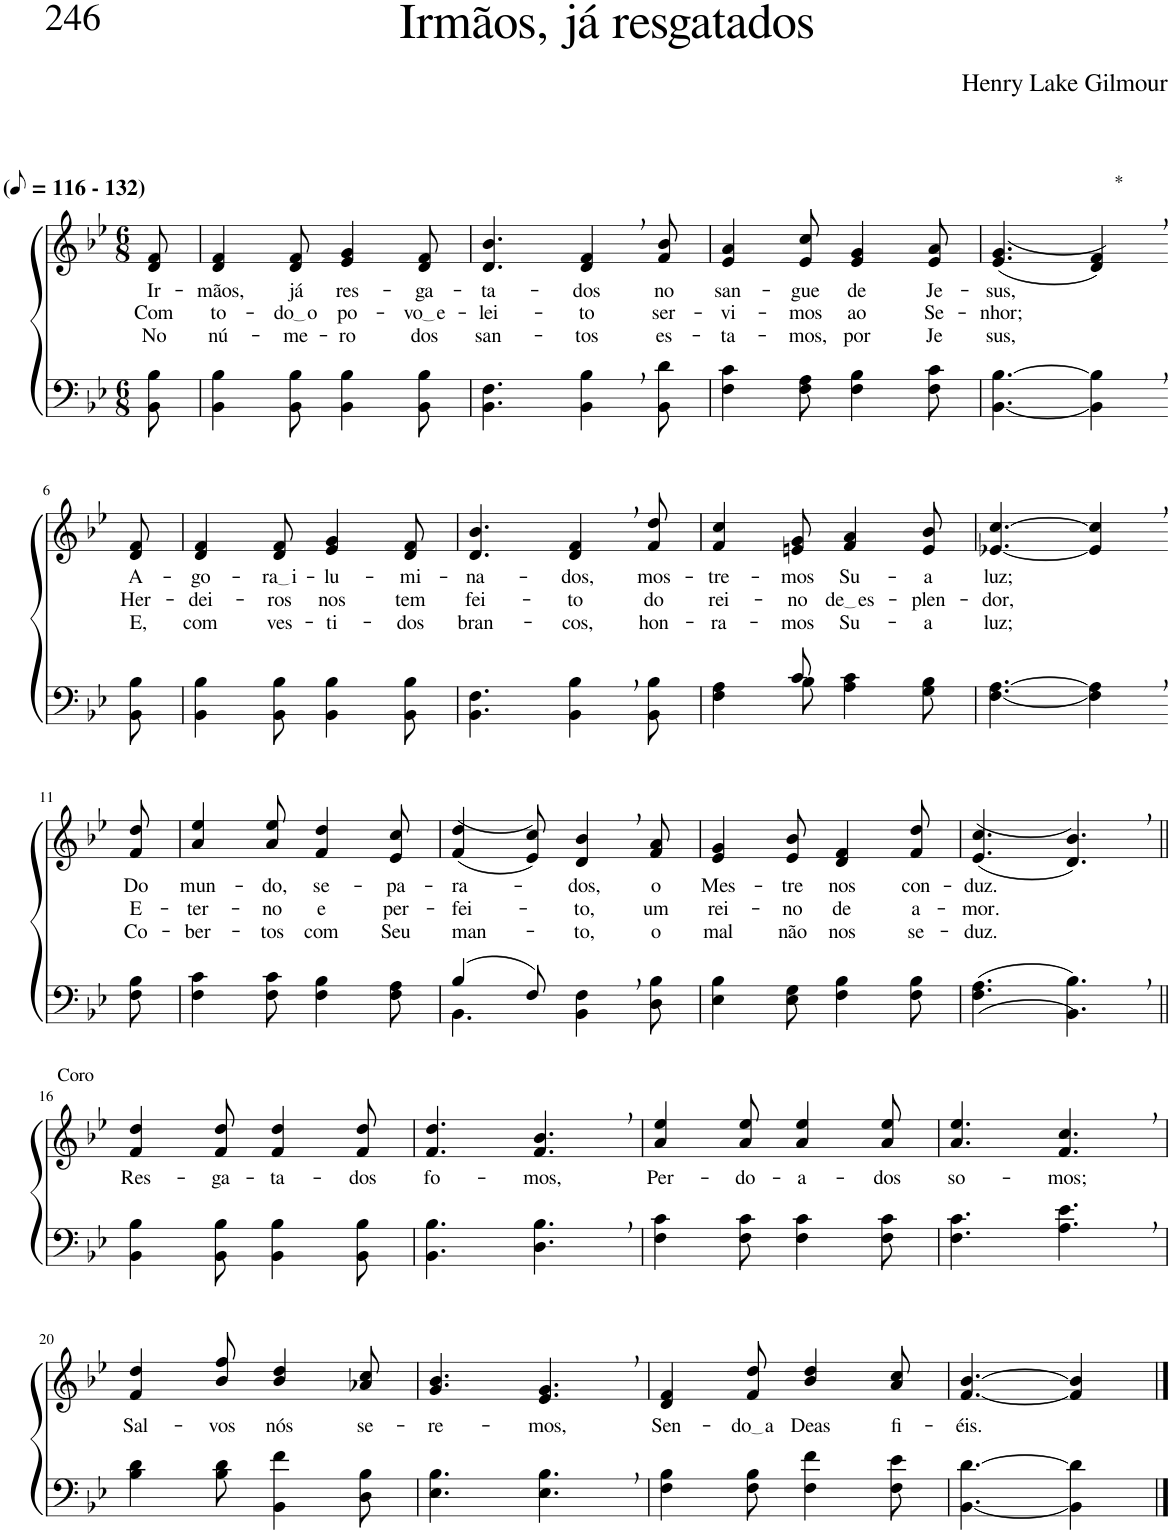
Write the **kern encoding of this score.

**kern	**kern	**text	**text	**text
*part2	*part1	*part1	*part1	*part1
*staff2	*staff1	*staff1	*staff1	*staff1
*I"Parte III e IV	*I"Parte I e II	*	*	*
*clefF4	*clefG2	*	*	*
*Trd1c2	*Trd1c2	*	*	*
*k[b-e-]	*k[b-e-]	*	*	*
*M6/8	*M6/8	*	*	*
*MM58	*MM58	*	*	*
=1	=1	=1	=1	=1
!	!LO:TX:a:B:t=(	!	!	!
!	!LO:TX:a:B:t=- 132)	!	!	!
!	!	!LO:LY:b	!LO:LY:b	!LO:LY:b
8BB-\ 8B-\	8d/ 8f/	Ir-	Com	No
=2	=2	=2	=2	=2
!	!	!LO:LY:b	!LO:LY:b	!LO:LY:b
4BB-\ 4B-\	4d/ 4f/	-mãos,	to-	nú-
!	!	!LO:LY:b	!LO:LY:b	!LO:LY:b
8BB-\ 8B-\	8d/ 8f/	já	do o	-me-
!	!	!LO:LY:b	!LO:LY:b	!LO:LY:b
4BB-\ 4B-\	4e-/ 4g/	res-	po-	-ro
!	!	!LO:LY:b	!LO:LY:b	!LO:LY:b
8BB-\ 8B-\	8d/ 8f/	-ga-	vo e	dos
=3	=3	=3	=3	=3
!	!	!LO:LY:b	!LO:LY:b	!LO:LY:b
4.BB-\ 4.F\	4.d/ 4.b-/	-ta-	-lei-	san-
!	!	!LO:LY:b	!LO:LY:b	!LO:LY:b
4BB-\, 4B-\,	4d/, 4f/,	-dos	-to	-tos
!	!	!LO:LY:b	!LO:LY:b	!LO:LY:b
8BB-\ 8d\	8f/ 8b-/	no	ser-	es-
=4	=4	=4	=4	=4
!	!	!LO:LY:b	!LO:LY:b	!LO:LY:b
4F\ 4c\	4e-/ 4a/	san-	-vi-	-ta-
!	!	!LO:LY:b	!LO:LY:b	!LO:LY:b
8F\ 8A\	8e-/ 8cc/	-gue	-mos	-mos,
!	!	!LO:LY:b	!LO:LY:b	!LO:LY:b
4F\ 4B-\	4e-/ 4g/	de	ao	por
!	!	!LO:LY:b	!LO:LY:b	!LO:LY:b
8F\ 8c\	8e-/ 8a/	Je-	Se-	Je
=5	=5	=5	=5	=5
!	!	!LO:LY:b	!LO:LY:b	!LO:LY:b
[4.BB-\ [4.B-\	((4.e-/ 4.g/	-sus,	-nhor;	sus,
!	!LO:TX:a:t=*	!	!	!
4BB-\], 4B-\],	4d/, 4f/,))	.	.	.
!!LO:LB:g=z
=6-	=6-	=6-	=6-	=6-
!	!	!LO:LY:b	!LO:LY:b	!LO:LY:b
8BB-\ 8B-\	8d/ 8f/	A-	Her-	E,
=7	=7	=7	=7	=7
!	!	!LO:LY:b	!LO:LY:b	!LO:LY:b
4BB-\ 4B-\	4d/ 4f/	-go-	-dei-	com
!	!	!LO:LY:b	!LO:LY:b	!LO:LY:b
8BB-\ 8B-\	8d/ 8f/	ra i	-ros	ves-
!	!	!LO:LY:b	!LO:LY:b	!LO:LY:b
4BB-\ 4B-\	4e-/ 4g/	-lu-	nos	-ti-
!	!	!LO:LY:b	!LO:LY:b	!LO:LY:b
8BB-\ 8B-\	8d/ 8f/	-mi-	tem	-dos
=8	=8	=8	=8	=8
!	!	!LO:LY:b	!LO:LY:b	!LO:LY:b
4.BB-\ 4.F\	4.d/ 4.b-/	-na-	fei-	bran-
!	!	!LO:LY:b	!LO:LY:b	!LO:LY:b
4BB-\, 4B-\,	4d/, 4f/,	-dos,	-to	-cos,
!	!	!LO:LY:b	!LO:LY:b	!LO:LY:b
8BB-\ 8B-\	8f/ 8dd/	mos-	do	hon-
=9	=9	=9	=9	=9
*^	*	*	*	*
!	!	!	!LO:LY:b	!LO:LY:b	!LO:LY:b
4ryy	4F\ 4A\	4f/ 4cc/	-tre-	rei-	-ra-
!	!	!	!LO:LY:b	!LO:LY:b	!LO:LY:b
8c/	8B-\	8en/ 8g/	-mos	-no	-mos
!	!	!	!LO:LY:b	!LO:LY:b	!LO:LY:b
4.ryy	4A\ 4c\	4f/ 4a/	Su-	de es	Su-
!	!	!	!LO:LY:b	!LO:LY:b	!LO:LY:b
.	8G\ 8B-\	8e/ 8b-/	-a	-plen-	-a
=10	=10	=10	=10	=10	=10
!	!	!	!LO:LY:b	!LO:LY:b	!LO:LY:b
*v	*v	*	*	*	*
[4.F\ [4.A\	[4.e-X/ [4.cc/	luz;	-dor,	luz;
4F\], 4A\],	4e-/], 4cc/],	.	.	.
!!LO:LB:g=z
=11-	=11-	=11-	=11-	=11-
!	!	!LO:LY:b	!LO:LY:b	!LO:LY:b
8F\ 8B-\	8f/ 8dd/	Do	E-	Co-
=12	=12	=12	=12	=12
!	!	!LO:LY:b	!LO:LY:b	!LO:LY:b
4F\ 4c\	4a/ 4ee-/	mun-	-ter-	-ber-
!	!	!LO:LY:b	!LO:LY:b	!LO:LY:b
8F\ 8c\	8a/ 8ee-/	-do,	-no	-tos
!	!	!LO:LY:b	!LO:LY:b	!LO:LY:b
4F\ 4B-\	4f/ 4dd/	se-	e	com
!	!	!LO:LY:b	!LO:LY:b	!LO:LY:b
8F\ 8A\	8e-/ 8cc/	-pa-	per-	Seu
=13	=13	=13	=13	=13
*^	*	*	*	*
!	!	!	!LO:LY:b	!LO:LY:b	!LO:LY:b
(4B-/	4.BB-\	((4f/ 4dd/	-ra-	-fei-	man-
8F/)	.	8e-/ 8cc/))	.	.	.
!	!	!	!LO:LY:b	!LO:LY:b	!LO:LY:b
4BB-\, 4F\,	4.ryy	4d/, 4b-/,	dos,	to,	to,
!	!	!	!LO:LY:b	!LO:LY:b	!LO:LY:b
8D\ 8B-\	.	8f/ 8a/	o	um	o
*v	*v	*	*	*	*
=14	=14	=14	=14	=14
!	!	!LO:LY:b	!LO:LY:b	!LO:LY:b
4E-\ 4B-\	4e-/ 4g/	Mes-	rei-	mal
!	!	!LO:LY:b	!LO:LY:b	!LO:LY:b
8E-\ 8G\	8e-/ 8b-/	-tre	-no	não
!	!	!LO:LY:b	!LO:LY:b	!LO:LY:b
4F\ 4B-\	4d/ 4f/	nos	de	nos
!	!	!LO:LY:b	!LO:LY:b	!LO:LY:b
8F\ 8B-\	8f/ 8dd/	con-	a-	se-
=15	=15	=15	=15	=15
!	!	!LO:LY:b	!LO:LY:b	!LO:LY:b
((4.F\ 4.A\	((4.e-/ 4.cc/	-duz.	-mor.	-duz.
4.BB-\, 4.B-\,))	4.d/, 4.b-/,))	.	.	.
!!LO:LB:g=z
=16||	=16||	=16||	=16||	=16||
!	!LO:TX:a:t=Coro	!	!	!
!	!	!LO:LY:b	!	!
4BB-\ 4B-\	4f/ 4dd/	Res-	.	.
!	!	!LO:LY:b	!	!
8BB-\ 8B-\	8f/ 8dd/	-ga-	.	.
!	!	!LO:LY:b	!	!
4BB-\ 4B-\	4f/ 4dd/	-ta-	.	.
!	!	!LO:LY:b	!	!
8BB-\ 8B-\	8f/ 8dd/	-dos	.	.
=17	=17	=17	=17	=17
!	!	!LO:LY:b	!	!
4.BB-\ 4.B-\	4.f/ 4.dd/	fo-	.	.
!	!	!LO:LY:b	!	!
4.D\, 4.B-\,	4.f/, 4.b-/,	-mos,	.	.
=18	=18	=18	=18	=18
!	!	!LO:LY:b	!	!
4F\ 4c\	4a/ 4ee-/	Per-	.	.
!	!	!LO:LY:b	!	!
8F\ 8c\	8a/ 8ee-/	-do-	.	.
!	!	!LO:LY:b	!	!
4F\ 4c\	4a/ 4ee-/	-a-	.	.
!	!	!LO:LY:b	!	!
8F\ 8c\	8a/ 8ee-/	-dos	.	.
=19	=19	=19	=19	=19
!	!	!LO:LY:b	!	!
4.F\ 4.c\	4.a/ 4.ee-/	so-	.	.
!	!	!LO:LY:b	!	!
4.A\, 4.e-\,	4.f/, 4.cc/,	-mos;	.	.
!!LO:LB:g=z
=20	=20	=20	=20	=20
!	!	!LO:LY:b	!	!
4B-\ 4d\	4f/ 4dd/	Sal-	.	.
!	!	!LO:LY:b	!	!
8B-\ 8d\	8b-/ 8ff/	-vos	.	.
!	!	!LO:LY:b	!	!
4BB-\ 4f\	4b-/ 4dd/	nós	.	.
!	!	!LO:LY:b	!	!
8D\ 8B-\	8a-X/ 8cc/	se-	.	.
=21	=21	=21	=21	=21
!	!	!LO:LY:b	!	!
4.E-\ 4.B-\	4.g/ 4.b-/	-re-	.	.
!	!	!LO:LY:b	!	!
4.E-\, 4.B-\,	4.e-/, 4.g/,	-mos,	.	.
=22	=22	=22	=22	=22
!	!	!LO:LY:b	!	!
4F\ 4B-\	4d/ 4f/	Sen-	.	.
!	!	!LO:LY:b	!	!
8F\ 8B-\	8f/ 8dd/	do a	.	.
!	!	!LO:LY:b	!	!
4F\ 4f\	4b-/ 4dd/	Deas	.	.
!	!	!LO:LY:b	!	!
8F\ 8e-\	8a/ 8cc/	fi-	.	.
=23	=23	=23	=23	=23
!	!	!LO:LY:b	!	!
[4.BB-\ [4.d\	[4.f/ [4.b-/	-éis.	.	.
4BB-\] 4d\]	4f/] 4b-/]	.	.	.
==	==	==	==	==
*-	*-	*-	*-	*-
